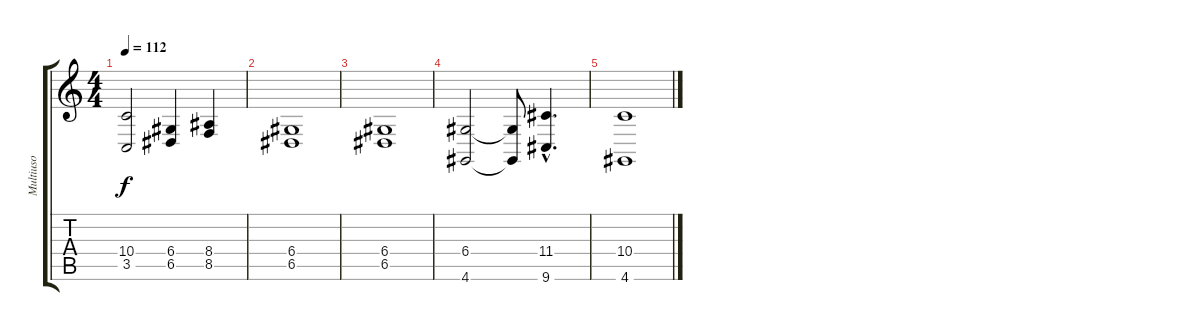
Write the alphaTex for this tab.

\track ("Multiuso" "Multiuso") {instrument fx4atmosphere}
\staff {score tabs}
\tuning (E4 B3 G3 D3 A2 E2) {hide}
\ts (4 4)
\tempo 112
\clef g2
\ks c
(10.4 3.5).2{dy f} (6.4 6.5).4 (8.4 8.5).4 |
(6.4 6.5).1 |
(6.4 6.5).1 |
(6.4 4.6).2 (6.4{t} 4.6{t}).8 (11.4{hac} 9.6{hac}).4{d} |
(10.4 4.6).1
